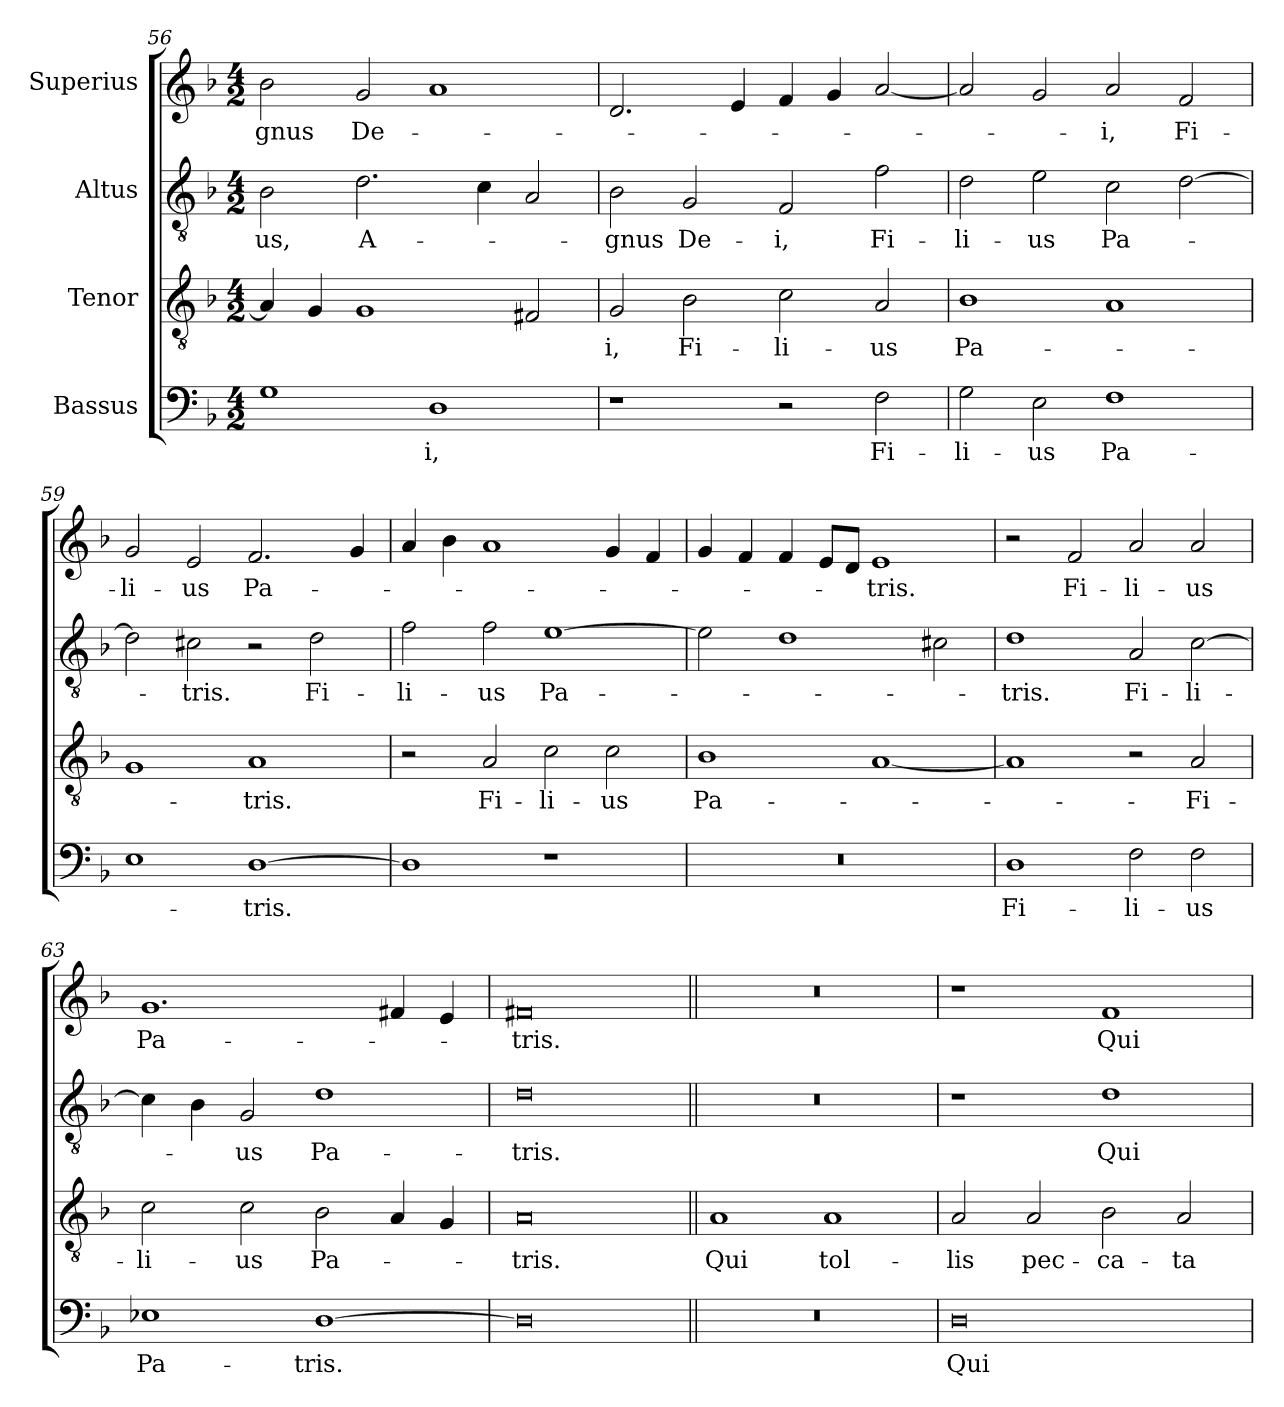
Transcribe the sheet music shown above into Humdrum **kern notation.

**kern	**text	**kern	**text	**kern	**text	**kern	**text
*part4	*part4	*part3	*part3	*part2	*part2	*part1	*part1
*staff4	*staff4	*staff3	*staff3	*staff2	*staff2	*staff1	*staff1
*I"Bassus	*	*I"Tenor	*	*I"Altus	*	*I"Superius	*
*clefF4	*	*clefGv2	*	*clefGv2	*	*clefG2	*
*k[b-]	*	*k[b-]	*	*k[b-]	*	*k[b-]	*
*M4/2	*	*M4/2	*	*M4/2	*	*M4/2	*
=56	=56	=56	=56	=56	=56	=56	=56
1G\	.	4A/]	.	2B-\	-us,	2b-\	-gnus
.	.	4G/	.	.	.	.	.
.	.	1G/	.	2.d\	A-	2g/	De-
1D\	-i,	.	.	.	.	1a/	.
.	.	.	.	4c\	.	.	.
.	.	2F#X/	.	2A/	.	.	.
=57	=57	=57	=57	=57	=57	=57	=57
1r	.	2G/	-i,	2B-\	-gnus	2.d/	.
.	.	2B-\	Fi-	2G/	De-	.	.
.	.	.	.	.	.	4e/	.
2r	.	2c\	-li-	2F/	-i,	4f/	.
.	.	.	.	.	.	4g/	.
2F\	Fi-	2A/	-us	2f\	Fi-	[2a/	.
=58	=58	=58	=58	=58	=58	=58	=58
2G\	-li-	1B-\	Pa-	2d\	-li-	2a/]	.
2E\	-us	.	.	2e\	-us	2g/	.
1F\	Pa-	1A/	.	2c\	Pa-	2a/	-i,
.	.	.	.	[2d\	.	2f/	Fi-
=59	=59	=59	=59	=59	=59	=59	=59
1E\	.	1G/	.	2d\]	.	2g/	-li-
.	.	.	.	2c#X\	-tris.	2e/	-us
[1D\	-tris.	1A/	-tris.	2r	.	2.f/	Pa-
.	.	.	.	2d\	Fi-	.	.
.	.	.	.	.	.	4g/	.
=60	=60	=60	=60	=60	=60	=60	=60
1D\]	.	2r	.	2f\	-li-	4a/	.
.	.	.	.	.	.	4b-\	.
.	.	2A/	Fi-	2f\	-us	1a/	.
1r	.	2c\	-li-	[1e\	Pa-	.	.
.	.	2c\	-us	.	.	4g/	.
.	.	.	.	.	.	4f/	.
=61	=61	=61	=61	=61	=61	=61	=61
0r	.	1B-\	Pa-	2e\]	.	4g/	.
.	.	.	.	.	.	4f/	.
.	.	.	.	1d\	.	4f/	.
.	.	.	.	.	.	8e/L	.
.	.	.	.	.	.	8d/J	.
.	.	[1A/	.	.	.	1e/	-tris.
.	.	.	.	2c#X\	.	.	.
=62	=62	=62	=62	=62	=62	=62	=62
1D\	Fi-	1A/]	.	1d\	-tris.	2r	.
.	.	.	.	.	.	2f/	Fi-
2F\	-li-	2r	.	2A/	Fi-	2a/	-li-
2F\	-us	2A/	-Fi-	[2c\	-li-	2a/	-us
=63	=63	=63	=63	=63	=63	=63	=63
1E-X\	Pa-	2c\	-li-	4c\]	.	1.g/	Pa-
.	.	.	.	4B-\	.	.	.
.	.	2c\	-us	2G/	-us	.	.
[1D\	-tris.	2B-\	Pa-	1d\	Pa-	.	.
.	.	4A/	.	.	.	4f#X/	.
.	.	4G/	.	.	.	4e/	.
=64	=64	=64	=64	=64	=64	=64	=64
0D\]	.	0A/	-tris.	0d\	-tris.	0f#X/	-tris.
=65||	=65||	=65||	=65||	=65||	=65||	=65||	=65||
0r	.	1A/	Qui	0r	.	0r	.
.	.	1A/	tol-	.	.	.	.
=66	=66	=66	=66	=66	=66	=66	=66
0D\	Qui	2A/	-lis	1r	.	1r	.
.	.	2A/	pec-	.	.	.	.
.	.	2B-\	-ca-	1d\	Qui	1f/	Qui
.	.	2A/	-ta	.	.	.	.
=	=	=	=	=	=	=	=
*-	*-	*-	*-	*-	*-	*-	*-
